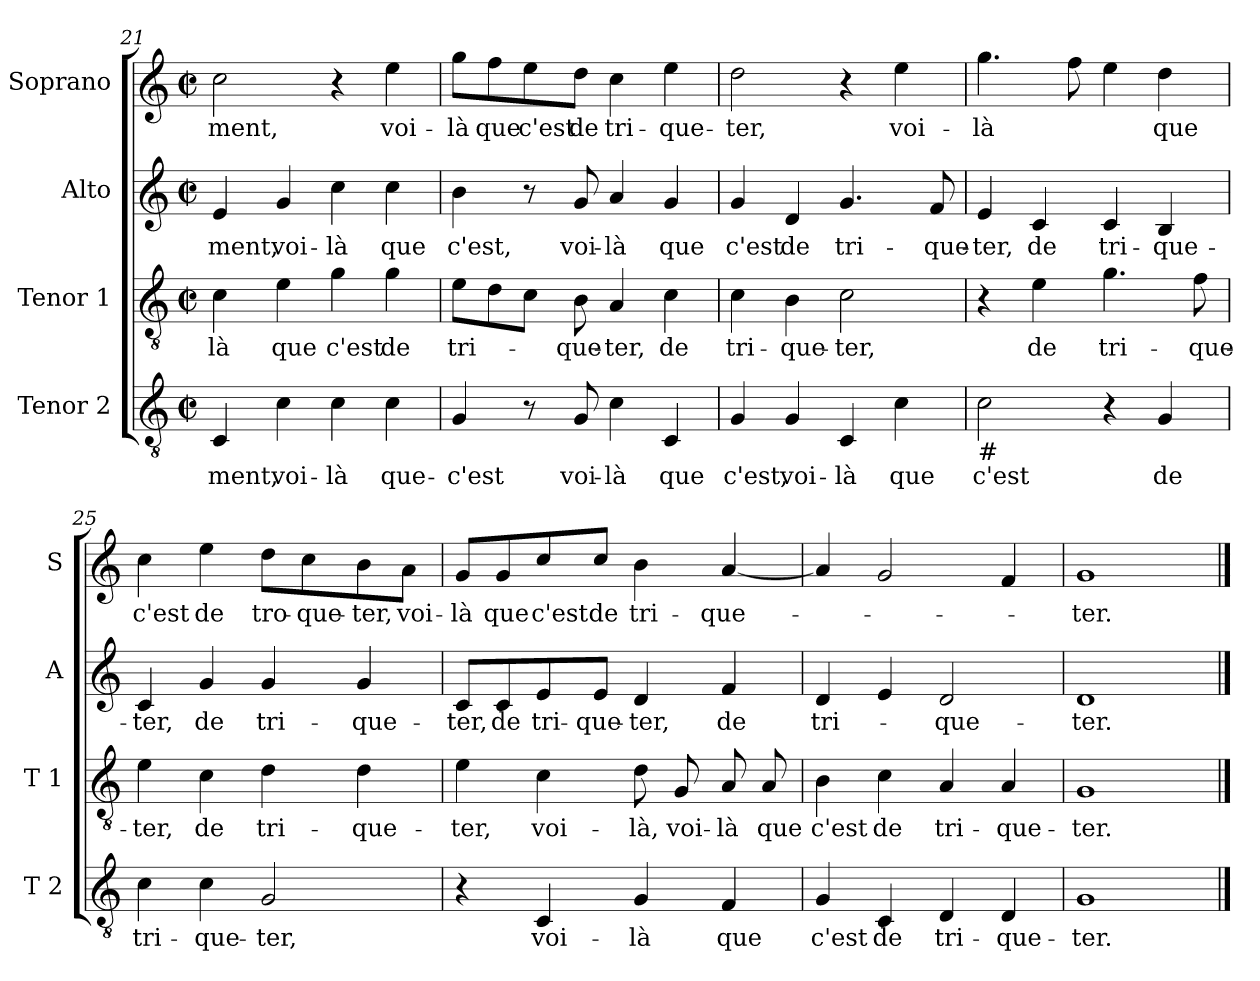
**kern	**text	**kern	**text	**kern	**text	**kern	**text
*part4	*part4	*part3	*part3	*part2	*part2	*part1	*part1
*staff4	*staff4	*staff3	*staff3	*staff2	*staff2	*staff1	*staff1
*I"Tenor 2	*	*I"Tenor 1	*	*I"Alto	*	*I"Soprano	*
*I'T 2	*	*I'T 1	*	*I'A	*	*I'S	*
!!LO:LB:g=z
*clefGv2	*	*clefGv2	*	*clefG2	*	*clefG2	*
*k[]	*	*k[]	*	*k[]	*	*k[]	*
*C:	*	*C:	*	*C:	*	*C:	*
*M2/2	*	*M2/2	*	*M2/2	*	*M2/2	*
*met(c|)	*	*met(c|)	*	*met(c|)	*	*met(c|)	*
=21	=21	=21	=21	=21	=21	=21	=21
!	!LO:LY:b	!	!LO:LY:b	!	!LO:LY:b	!	!LO:LY:b
4C/	-ment,	4c\	-là	4e/	-ment,	2cc\	-ment,
!	!LO:LY:b	!	!LO:LY:b	!	!LO:LY:b	!	!
4c\	voi-	4e\	que	4g/	voi-	.	.
!	!LO:LY:b	!	!LO:LY:b	!	!LO:LY:b	!	!
4c\	-là	4g\	c'est	4cc\	-là	4r	.
!	!LO:LY:b	!	!LO:LY:b	!	!LO:LY:b	!	!LO:LY:b
4c\	que-	4g\	de	4cc\	que	4ee\	voi-
=22	=22	=22	=22	=22	=22	=22	=22
!	!LO:LY:b	!	!LO:LY:b	!	!LO:LY:b	!	!LO:LY:b
4G/	-c'est	8e\L	tri-	4b\	c'est,	8gg\L	-là
!	!	!	!	!	!	!	!LO:LY:b
.	.	8d\	.	.	.	8ff\	que
!	!	!	!	!	!	!	!LO:LY:b
8r	.	8c\J	.	8r	.	8ee\	c'est
!	!LO:LY:b	!	!LO:LY:b	!	!LO:LY:b	!	!LO:LY:b
8G/	voi-	8B\	-que-	8g/	voi-	8dd\J	de
!	!LO:LY:b	!	!LO:LY:b	!	!LO:LY:b	!	!LO:LY:b
4c\	-là	4A/	-ter,	4a/	-là	4cc\	tri-
!	!LO:LY:b	!	!LO:LY:b	!	!LO:LY:b	!	!LO:LY:b
4C/	que	4c\	de	4g/	que	4ee\	-que-
=23	=23	=23	=23	=23	=23	=23	=23
!	!LO:LY:b	!	!LO:LY:b	!	!LO:LY:b	!	!LO:LY:b
4G/	c'est,	4c\	tri-	4g/	c'est	2dd\	-ter,
!	!LO:LY:b	!	!LO:LY:b	!	!LO:LY:b	!	!
4G/	voi-	4B\	-que-	4d/	de	.	.
!	!LO:LY:b	!	!LO:LY:b	!	!LO:LY:b	!	!
4C/	-là	2c\	-ter,	4.g/	tri-	4r	.
!	!LO:LY:b	!	!	!	!	!	!LO:LY:b
4c\	que	.	.	.	.	4ee\	voi-
!	!	!	!	!	!LO:LY:b	!	!
.	.	.	.	8f/	-que-	.	.
=24	=24	=24	=24	=24	=24	=24	=24
!LO:TX:b:t=#	!	!	!	!	!	!	!
!	!LO:LY:b	!	!	!	!LO:LY:b	!	!LO:LY:b
2c\	c'est	4r	.	4e/	-ter,	4.gg\	-là
!	!	!	!LO:LY:b	!	!LO:LY:b	!	!
.	.	4e\	de	4c/	de	.	.
.	.	.	.	.	.	8ff\	.
!	!	!	!LO:LY:b	!	!LO:LY:b	!	!
4r	.	4.g\	tri-	4c/	tri-	4ee\	.
!	!LO:LY:b	!	!	!	!LO:LY:b	!	!LO:LY:b
4G/	de	.	.	4B/	-que-	4dd\	que
!	!	!	!LO:LY:b	!	!	!	!
.	.	8f\	-que-	.	.	.	.
!!LO:LB:g=z
=25	=25	=25	=25	=25	=25	=25	=25
!	!LO:LY:b	!	!LO:LY:b	!	!LO:LY:b	!	!LO:LY:b
4c\	tri-	4e\	-ter,	4c/	-ter,	4cc\	c'est
!	!LO:LY:b	!	!LO:LY:b	!	!LO:LY:b	!	!LO:LY:b
4c\	-que-	4c\	de	4g/	de	4ee\	de
!	!LO:LY:b	!	!LO:LY:b	!	!LO:LY:b	!	!LO:LY:b
2G/	-ter,	4d\	tri-	4g/	tri-	8dd\L	tro-
!	!	!	!	!	!	!	!LO:LY:b
.	.	.	.	.	.	8cc\	-que-
!	!	!	!LO:LY:b	!	!LO:LY:b	!	!LO:LY:b
.	.	4d\	-que-	4g/	-que-	8b\	-ter,
!	!	!	!	!	!	!	!LO:LY:b
.	.	.	.	.	.	8a\J	voi-
=26	=26	=26	=26	=26	=26	=26	=26
!	!	!	!LO:LY:b	!	!LO:LY:b	!	!LO:LY:b
4r	.	4e\	-ter,	8c/L	-ter,	8g/L	-là
!	!	!	!	!	!LO:LY:b	!	!LO:LY:b
.	.	.	.	8c/	de	8g/	que
!	!LO:LY:b	!	!LO:LY:b	!	!LO:LY:b	!	!LO:LY:b
4C/	voi-	4c\	voi-	8e/	tri-	8cc/	c'est
!	!	!	!	!	!LO:LY:b	!	!LO:LY:b
.	.	.	.	8e/J	-que-	8cc/J	de
!	!LO:LY:b	!	!LO:LY:b	!	!LO:LY:b	!	!LO:LY:b
4G/	-là	8d\	-là,	4d/	-ter,	4b\	tri-
!	!	!	!LO:LY:b	!	!	!	!
.	.	8G/	voi-	.	.	.	.
!	!LO:LY:b	!	!LO:LY:b	!	!LO:LY:b	!	!LO:LY:b
4F/	que	8A/	-là	4f/	de	[4a/	-que-
!	!	!	!LO:LY:b	!	!	!	!
.	.	8A/	que	.	.	.	.
=27	=27	=27	=27	=27	=27	=27	=27
!	!LO:LY:b	!	!LO:LY:b	!	!LO:LY:b	!	!
4G/	c'est	4B\	c'est	4d/	tri-	4a/]	.
!	!LO:LY:b	!	!LO:LY:b	!	!	!	!
4C/	de	4c\	de	4e/	.	2g/	.
!	!LO:LY:b	!	!LO:LY:b	!	!LO:LY:b	!	!
4D/	tri-	4A/	tri-	2d/	-que-	.	.
!	!LO:LY:b	!	!LO:LY:b	!	!	!	!
4D/	-que-	4A/	-que-	.	.	4f/	.
=28	=28	=28	=28	=28	=28	=28	=28
!	!LO:LY:b	!	!LO:LY:b	!	!LO:LY:b	!	!LO:LY:b
1G	-ter.	1G	-ter.	1d	-ter.	1g	-ter.
==	==	==	==	==	==	==	==
*-	*-	*-	*-	*-	*-	*-	*-
